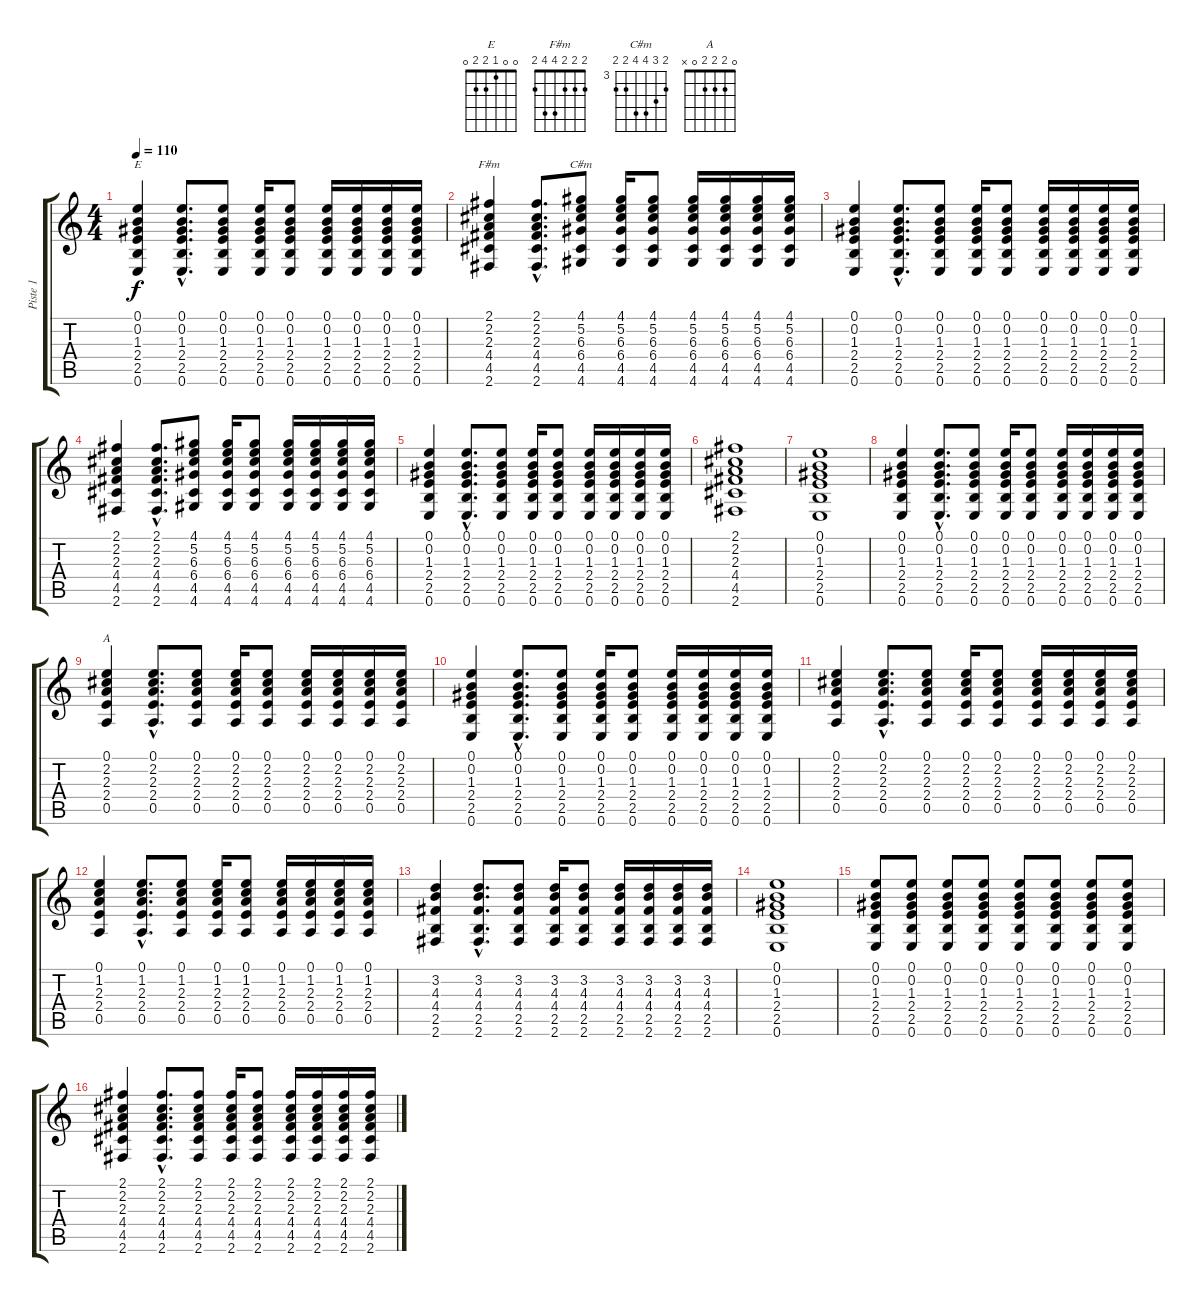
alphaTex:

\track ("Piste 1" "Piste 1") {instrument acousticguitarnylon}
\staff {score tabs}
\tuning (E4 B3 G3 D3 A2 E2) {hide}
\chord ("E" 0 0 1 2 2 0)
\chord ("F#m" 2 2 2 4 4 2)
\chord ("C#m" 4 5 6 6 4 4) {firstfret 3}
\chord ("A" 0 2 2 2 0 x)
\ts (4 4)
\tempo 110
\clef g2
\ks c
(0.1 0.2 1.3 2.4 2.5 0.6).4{ch "E" dy f} (0.1{hac} 0.2{hac} 1.3{hac} 2.4{hac} 2.5{hac} 0.6{hac}).8{d} (0.1 0.2 1.3 2.4 2.5 0.6).8 (0.1 0.2 1.3 2.4 2.5 0.6).16 (0.1 0.2 1.3 2.4 2.5 0.6).8 (0.1 0.2 1.3 2.4 2.5 0.6).16 (0.1 0.2 1.3 2.4 2.5 0.6).16 (0.1 0.2 1.3 2.4 2.5 0.6).16 (0.1 0.2 1.3 2.4 2.5 0.6).16 |
(2.1 2.2 2.3 4.4 4.5 2.6).4{ch "F#m"} (2.1{hac} 2.2{hac} 2.3{hac} 4.4{hac} 4.5{hac} 2.6{hac}).8{d} (4.1 5.2 6.3 6.4 4.5 4.6).8{ch "C#m"} (4.1 5.2 6.3 6.4 4.5 4.6).16 (4.1 5.2 6.3 6.4 4.5 4.6).8 (4.1 5.2 6.3 6.4 4.5 4.6).16 (4.1 5.2 6.3 6.4 4.5 4.6).16 (4.1 5.2 6.3 6.4 4.5 4.6).16 (4.1 5.2 6.3 6.4 4.5 4.6).16 |
(0.1 0.2 1.3 2.4 2.5 0.6).4 (0.1{hac} 0.2{hac} 1.3{hac} 2.4{hac} 2.5{hac} 0.6{hac}).8{d} (0.1 0.2 1.3 2.4 2.5 0.6).8 (0.1 0.2 1.3 2.4 2.5 0.6).16 (0.1 0.2 1.3 2.4 2.5 0.6).8 (0.1 0.2 1.3 2.4 2.5 0.6).16 (0.1 0.2 1.3 2.4 2.5 0.6).16 (0.1 0.2 1.3 2.4 2.5 0.6).16 (0.1 0.2 1.3 2.4 2.5 0.6).16 |
(2.1 2.2 2.3 4.4 4.5 2.6).4 (2.1{hac} 2.2{hac} 2.3{hac} 4.4{hac} 4.5{hac} 2.6{hac}).8{d} (4.1 5.2 6.3 6.4 4.5 4.6).8 (4.1 5.2 6.3 6.4 4.5 4.6).16 (4.1 5.2 6.3 6.4 4.5 4.6).8 (4.1 5.2 6.3 6.4 4.5 4.6).16 (4.1 5.2 6.3 6.4 4.5 4.6).16 (4.1 5.2 6.3 6.4 4.5 4.6).16 (4.1 5.2 6.3 6.4 4.5 4.6).16 |
(0.1 0.2 1.3 2.4 2.5 0.6).4 (0.1{hac} 0.2{hac} 1.3{hac} 2.4{hac} 2.5{hac} 0.6{hac}).8{d} (0.1 0.2 1.3 2.4 2.5 0.6).8 (0.1 0.2 1.3 2.4 2.5 0.6).16 (0.1 0.2 1.3 2.4 2.5 0.6).8 (0.1 0.2 1.3 2.4 2.5 0.6).16 (0.1 0.2 1.3 2.4 2.5 0.6).16 (0.1 0.2 1.3 2.4 2.5 0.6).16 (0.1 0.2 1.3 2.4 2.5 0.6).16 |
(2.1 2.2 2.3 4.4 4.5 2.6).1 |
(0.1 0.2 1.3 2.4 2.5 0.6).1 |
(0.1 0.2 1.3 2.4 2.5 0.6).4 (0.1{hac} 0.2{hac} 1.3{hac} 2.4{hac} 2.5{hac} 0.6{hac}).8{d} (0.1 0.2 1.3 2.4 2.5 0.6).8 (0.1 0.2 1.3 2.4 2.5 0.6).16 (0.1 0.2 1.3 2.4 2.5 0.6).8 (0.1 0.2 1.3 2.4 2.5 0.6).16 (0.1 0.2 1.3 2.4 2.5 0.6).16 (0.1 0.2 1.3 2.4 2.5 0.6).16 (0.1 0.2 1.3 2.4 2.5 0.6).16 |
(0.1 2.2 2.3 2.4 0.5).4{ch "A"} (0.1{hac} 2.2{hac} 2.3{hac} 2.4{hac} 0.5{hac}).8{d} (0.1 2.2 2.3 2.4 0.5).8 (0.1 2.2 2.3 2.4 0.5).16 (0.1 2.2 2.3 2.4 0.5).8 (0.1 2.2 2.3 2.4 0.5).16 (0.1 2.2 2.3 2.4 0.5).16 (0.1 2.2 2.3 2.4 0.5).16 (0.1 2.2 2.3 2.4 0.5).16 |
(0.1 0.2 1.3 2.4 2.5 0.6).4 (0.1{hac} 0.2{hac} 1.3{hac} 2.4{hac} 2.5{hac} 0.6{hac}).8{d} (0.1 0.2 1.3 2.4 2.5 0.6).8 (0.1 0.2 1.3 2.4 2.5 0.6).16 (0.1 0.2 1.3 2.4 2.5 0.6).8 (0.1 0.2 1.3 2.4 2.5 0.6).16 (0.1 0.2 1.3 2.4 2.5 0.6).16 (0.1 0.2 1.3 2.4 2.5 0.6).16 (0.1 0.2 1.3 2.4 2.5 0.6).16 |
(0.1 2.2 2.3 2.4 0.5).4 (0.1{hac} 2.2{hac} 2.3{hac} 2.4{hac} 0.5{hac}).8{d} (0.1 2.2 2.3 2.4 0.5).8 (0.1 2.2 2.3 2.4 0.5).16 (0.1 2.2 2.3 2.4 0.5).8 (0.1 2.2 2.3 2.4 0.5).16 (0.1 2.2 2.3 2.4 0.5).16 (0.1 2.2 2.3 2.4 0.5).16 (0.1 2.2 2.3 2.4 0.5).16 |
(0.1 1.2 2.3 2.4 0.5).4 (0.1{hac} 1.2{hac} 2.3{hac} 2.4{hac} 0.5{hac}).8{d} (0.1 1.2 2.3 2.4 0.5).8 (0.1 1.2 2.3 2.4 0.5).16 (0.1 1.2 2.3 2.4 0.5).8 (0.1 1.2 2.3 2.4 0.5).16 (0.1 1.2 2.3 2.4 0.5).16 (0.1 1.2 2.3 2.4 0.5).16 (0.1 1.2 2.3 2.4 0.5).16 |
(3.2 4.3 4.4 2.5 2.6).4 (3.2{hac} 4.3{hac} 4.4{hac} 2.5{hac} 2.6{hac}).8{d} (3.2 4.3 4.4 2.5 2.6).8 (3.2 4.3 4.4 2.5 2.6).16 (3.2 4.3 4.4 2.5 2.6).8 (3.2 4.3 4.4 2.5 2.6).16 (3.2 4.3 4.4 2.5 2.6).16 (3.2 4.3 4.4 2.5 2.6).16 (3.2 4.3 4.4 2.5 2.6).16 |
(0.1 0.2 1.3 2.4 2.5 0.6).1 |
(0.1 0.2 1.3 2.4 2.5 0.6).8 (0.1 0.2 1.3 2.4 2.5 0.6).8 (0.1 0.2 1.3 2.4 2.5 0.6).8 (0.1 0.2 1.3 2.4 2.5 0.6).8 (0.1 0.2 1.3 2.4 2.5 0.6).8 (0.1 0.2 1.3 2.4 2.5 0.6).8 (0.1 0.2 1.3 2.4 2.5 0.6).8 (0.1 0.2 1.3 2.4 2.5 0.6).8 |
(2.1 2.2 2.3 4.4 4.5 2.6).4 (2.1{hac} 2.2{hac} 2.3{hac} 4.4{hac} 4.5{hac} 2.6{hac}).8{d} (2.1 2.2 2.3 4.4 4.5 2.6).8 (2.1 2.2 2.3 4.4 4.5 2.6).16 (2.1 2.2 2.3 4.4 4.5 2.6).8 (2.1 2.2 2.3 4.4 4.5 2.6).16 (2.1 2.2 2.3 4.4 4.5 2.6).16 (2.1 2.2 2.3 4.4 4.5 2.6).16 (2.1 2.2 2.3 4.4 4.5 2.6).16
